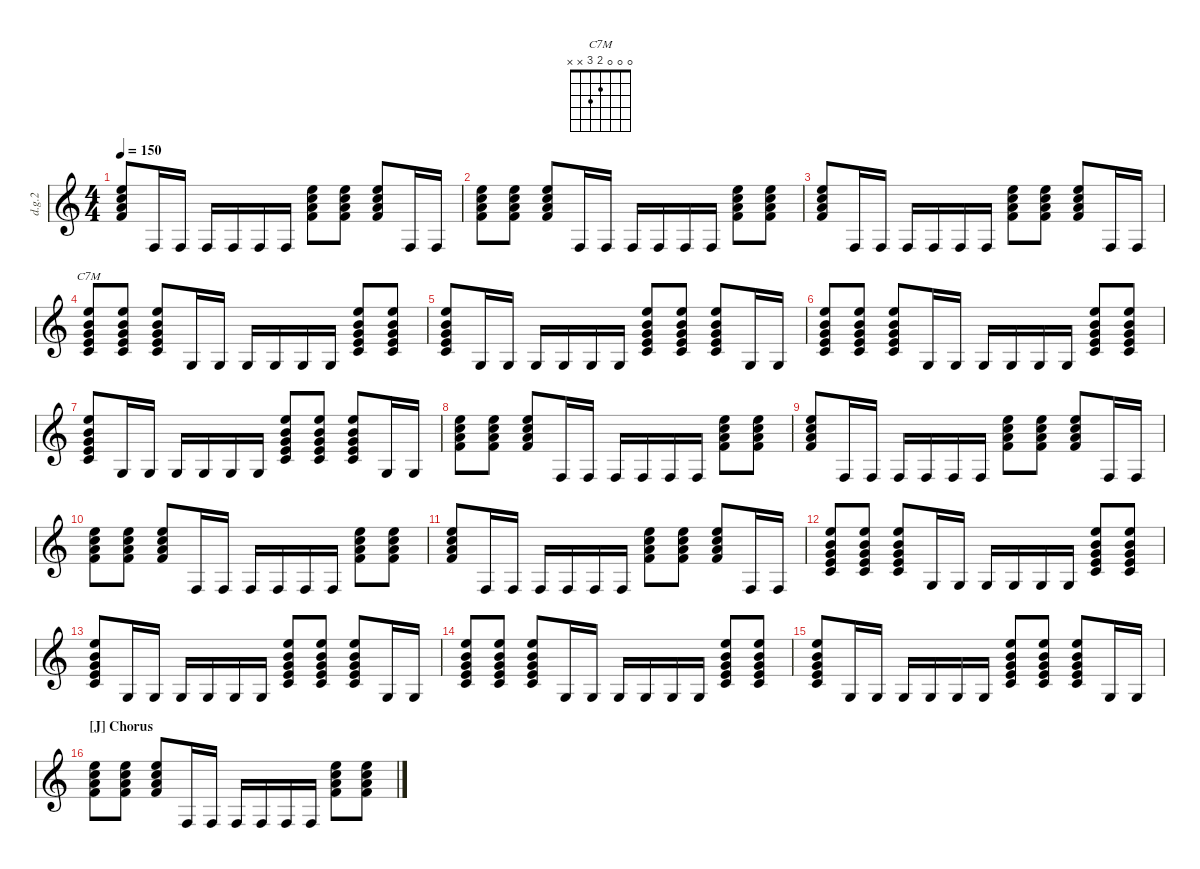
\defaultSystemsLayout 4
\hideDynamics
\bracketExtendMode nobrackets
\otherSystemsTrackNameOrientation horizontal
\track ("Distortion Guitar 2" "d.g.2") {instrument distortionguitar}
\staff {score}
\tuning (E4 B3 G3 D3 A2 E2 A1)
\chord ("C7M" 0 0 0 2 3 x x) {showfingering false}
\ts (4 4)
\tempo 150
\clef g2
\ks c
(0.1 1.2 2.3 3.4).8{dy f beam Up} 1.6{pm}.16{beam Up} 1.6{pm}.16{beam Up} 1.6{pm}.16{beam Up} 1.6{pm}.16{beam Up} 1.6{pm}.16{beam Up} 1.6{pm}.16{beam Up} (0.1 1.2 2.3 3.4).8{beam Down} (0.1 1.2 2.3 3.4).8{beam Down} (0.1 1.2 2.3 3.4).8{beam Up} 1.6{pm}.16{beam Up} 1.6{pm}.16{beam Up} |
(0.1 1.2 2.3 3.4).8{beam Down} (0.1 1.2 2.3 3.4).8{beam Down} (0.1 1.2 2.3 3.4).8{beam Up} 1.6{pm}.16{beam Up} 1.6{pm}.16{beam Up} 1.6{pm}.16{beam Up} 1.6{pm}.16{beam Up} 1.6{pm}.16{beam Up} 1.6{pm}.16{beam Up} (0.1 1.2 2.3 3.4).8{beam Down} (0.1 1.2 2.3 3.4).8{beam Down} |
(0.1 1.2 2.3 3.4).8{beam Up} 1.6{pm}.16{beam Up} 1.6{pm}.16{beam Up} 1.6{pm}.16{beam Up} 1.6{pm}.16{beam Up} 1.6{pm}.16{beam Up} 1.6{pm}.16{beam Up} (0.1 1.2 2.3 3.4).8{beam Down} (0.1 1.2 2.3 3.4).8{beam Down} (0.1 1.2 2.3 3.4).8{beam Up} 1.6{pm}.16{beam Up} 1.6{pm}.16{beam Up} |
(0.1 0.2 0.3 2.4 3.5).8{ch "C7M" beam Up} (0.1 0.2 0.3 2.4 3.5).8{beam Up} (0.1 0.2 0.3 2.4 3.5).8{beam Up} 3.6{pm}.16{beam Up} 3.6{pm}.16{beam Up} 3.6{pm}.16{beam Up} 3.6{pm}.16{beam Up} 3.6{pm}.16{beam Up} 3.6{pm}.16{beam Up} (0.1 0.2 0.3 2.4 3.5).8{beam Up} (0.1 0.2 0.3 2.4 3.5).8{beam Up} |
(0.1 0.2 0.3 2.4 3.5).8{beam Up} 3.6{pm}.16{beam Up} 3.6{pm}.16{beam Up} 3.6{pm}.16{beam Up} 3.6{pm}.16{beam Up} 3.6{pm}.16{beam Up} 3.6{pm}.16{beam Up} (0.1 0.2 0.3 2.4 3.5).8{beam Up} (0.1 0.2 0.3 2.4 3.5).8{beam Up} (0.1 0.2 0.3 2.4 3.5).8{beam Up} 3.6{pm}.16{beam Up} 3.6{pm}.16{beam Up} |
(0.1 0.2 0.3 2.4 3.5).8{beam Up} (0.1 0.2 0.3 2.4 3.5).8{beam Up} (0.1 0.2 0.3 2.4 3.5).8{beam Up} 3.6{pm}.16{beam Up} 3.6{pm}.16{beam Up} 3.6{pm}.16{beam Up} 3.6{pm}.16{beam Up} 3.6{pm}.16{beam Up} 3.6{pm}.16{beam Up} (0.1 0.2 0.3 2.4 3.5).8{beam Up} (0.1 0.2 0.3 2.4 3.5).8{beam Up} |
(0.1 0.2 0.3 2.4 3.5).8{beam Up} 3.6{pm}.16{beam Up} 3.6{pm}.16{beam Up} 3.6{pm}.16{beam Up} 3.6{pm}.16{beam Up} 3.6{pm}.16{beam Up} 3.6{pm}.16{beam Up} (0.1 0.2 0.3 2.4 3.5).8{beam Up} (0.1 0.2 0.3 2.4 3.5).8{beam Up} (0.1 0.2 0.3 2.4 3.5).8{beam Up} 3.6{pm}.16{beam Up} 3.6{pm}.16{beam Up} |
(0.1 1.2 2.3 3.4).8{beam Down} (0.1 1.2 2.3 3.4).8{beam Down} (0.1 1.2 2.3 3.4).8{beam Up} 1.6{pm}.16{beam Up} 1.6{pm}.16{beam Up} 1.6{pm}.16{beam Up} 1.6{pm}.16{beam Up} 1.6{pm}.16{beam Up} 1.6{pm}.16{beam Up} (0.1 1.2 2.3 3.4).8{beam Down} (0.1 1.2 2.3 3.4).8{beam Down} |
(0.1 1.2 2.3 3.4).8{beam Up} 1.6{pm}.16{beam Up} 1.6{pm}.16{beam Up} 1.6{pm}.16{beam Up} 1.6{pm}.16{beam Up} 1.6{pm}.16{beam Up} 1.6{pm}.16{beam Up} (0.1 1.2 2.3 3.4).8{beam Down} (0.1 1.2 2.3 3.4).8{beam Down} (0.1 1.2 2.3 3.4).8{beam Up} 1.6{pm}.16{beam Up} 1.6{pm}.16{beam Up} |
(0.1 1.2 2.3 3.4).8{beam Down} (0.1 1.2 2.3 3.4).8{beam Down} (0.1 1.2 2.3 3.4).8{beam Up} 1.6{pm}.16{beam Up} 1.6{pm}.16{beam Up} 1.6{pm}.16{beam Up} 1.6{pm}.16{beam Up} 1.6{pm}.16{beam Up} 1.6{pm}.16{beam Up} (0.1 1.2 2.3 3.4).8{beam Down} (0.1 1.2 2.3 3.4).8{beam Down} |
(0.1 1.2 2.3 3.4).8{beam Up} 1.6{pm}.16{beam Up} 1.6{pm}.16{beam Up} 1.6{pm}.16{beam Up} 1.6{pm}.16{beam Up} 1.6{pm}.16{beam Up} 1.6{pm}.16{beam Up} (0.1 1.2 2.3 3.4).8{beam Down} (0.1 1.2 2.3 3.4).8{beam Down} (0.1 1.2 2.3 3.4).8{beam Up} 1.6{pm}.16{beam Up} 1.6{pm}.16{beam Up} |
(0.1 0.2 0.3 2.4 3.5).8{beam Up} (0.1 0.2 0.3 2.4 3.5).8{beam Up} (0.1 0.2 0.3 2.4 3.5).8{beam Up} 3.6{pm}.16{beam Up} 3.6{pm}.16{beam Up} 3.6{pm}.16{beam Up} 3.6{pm}.16{beam Up} 3.6{pm}.16{beam Up} 3.6{pm}.16{beam Up} (0.1 0.2 0.3 2.4 3.5).8{beam Up} (0.1 0.2 0.3 2.4 3.5).8{beam Up} |
(0.1 0.2 0.3 2.4 3.5).8{beam Up} 3.6{pm}.16{beam Up} 3.6{pm}.16{beam Up} 3.6{pm}.16{beam Up} 3.6{pm}.16{beam Up} 3.6{pm}.16{beam Up} 3.6{pm}.16{beam Up} (0.1 0.2 0.3 2.4 3.5).8{beam Up} (0.1 0.2 0.3 2.4 3.5).8{beam Up} (0.1 0.2 0.3 2.4 3.5).8{beam Up} 3.6{pm}.16{beam Up} 3.6{pm}.16{beam Up} |
(0.1 0.2 0.3 2.4 3.5).8{beam Up} (0.1 0.2 0.3 2.4 3.5).8{beam Up} (0.1 0.2 0.3 2.4 3.5).8{beam Up} 3.6{pm}.16{beam Up} 3.6{pm}.16{beam Up} 3.6{pm}.16{beam Up} 3.6{pm}.16{beam Up} 3.6{pm}.16{beam Up} 3.6{pm}.16{beam Up} (0.1 0.2 0.3 2.4 3.5).8{beam Up} (0.1 0.2 0.3 2.4 3.5).8{beam Up} |
(0.1 0.2 0.3 2.4 3.5).8{beam Up} 3.6{pm}.16{beam Up} 3.6{pm}.16{beam Up} 3.6{pm}.16{beam Up} 3.6{pm}.16{beam Up} 3.6{pm}.16{beam Up} 3.6{pm}.16{beam Up} (0.1 0.2 0.3 2.4 3.5).8{beam Up} (0.1 0.2 0.3 2.4 3.5).8{beam Up} (0.1 0.2 0.3 2.4 3.5).8{beam Up} 3.6{pm}.16{beam Up} 3.6{pm}.16{beam Up} |
\section ("J" "Chorus")
(0.1 1.2 2.3 3.4).8{beam Down} (0.1 1.2 2.3 3.4).8{beam Down} (0.1 1.2 2.3 3.4).8{beam Up} 1.6{pm}.16{beam Up} 1.6{pm}.16{beam Up} 1.6{pm}.16{beam Up} 1.6{pm}.16{beam Up} 1.6{pm}.16{beam Up} 1.6{pm}.16{beam Up} (0.1 1.2 2.3 3.4).8{beam Down} (0.1 1.2 2.3 3.4).8{beam Down}
